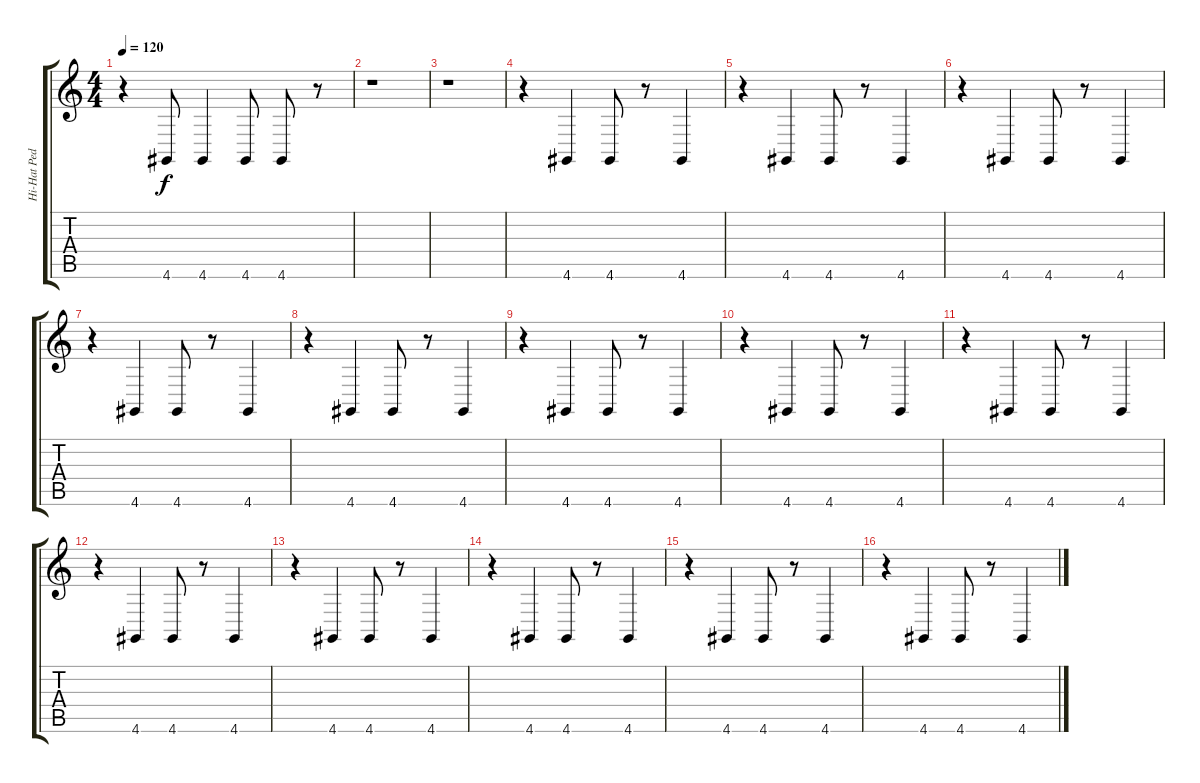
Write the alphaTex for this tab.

\track ("Hi-Hat Pedal" "Hi-Hat Ped") {instrument acousticgrandpiano}
\staff {score tabs}
\tuning (E4 B3 G3 D3 A2 E2) {hide}
\ts (4 4)
\tempo 120
\clef g2
\ks c
r.4{dy f} 4.6.8 4.6.4 4.6.8 4.6.8 r.8 |
r.1 |
r.1 |
r.4 4.6.4 4.6.8 r.8 4.6.4 |
r.4 4.6.4 4.6.8 r.8 4.6.4 |
r.4 4.6.4 4.6.8 r.8 4.6.4 |
r.4 4.6.4 4.6.8 r.8 4.6.4 |
r.4 4.6.4 4.6.8 r.8 4.6.4 |
r.4 4.6.4 4.6.8 r.8 4.6.4 |
r.4 4.6.4 4.6.8 r.8 4.6.4 |
r.4 4.6.4 4.6.8 r.8 4.6.4 |
r.4 4.6.4 4.6.8 r.8 4.6.4 |
r.4 4.6.4 4.6.8 r.8 4.6.4 |
r.4 4.6.4 4.6.8 r.8 4.6.4 |
r.4 4.6.4 4.6.8 r.8 4.6.4 |
r.4 4.6.4 4.6.8 r.8 4.6.4
